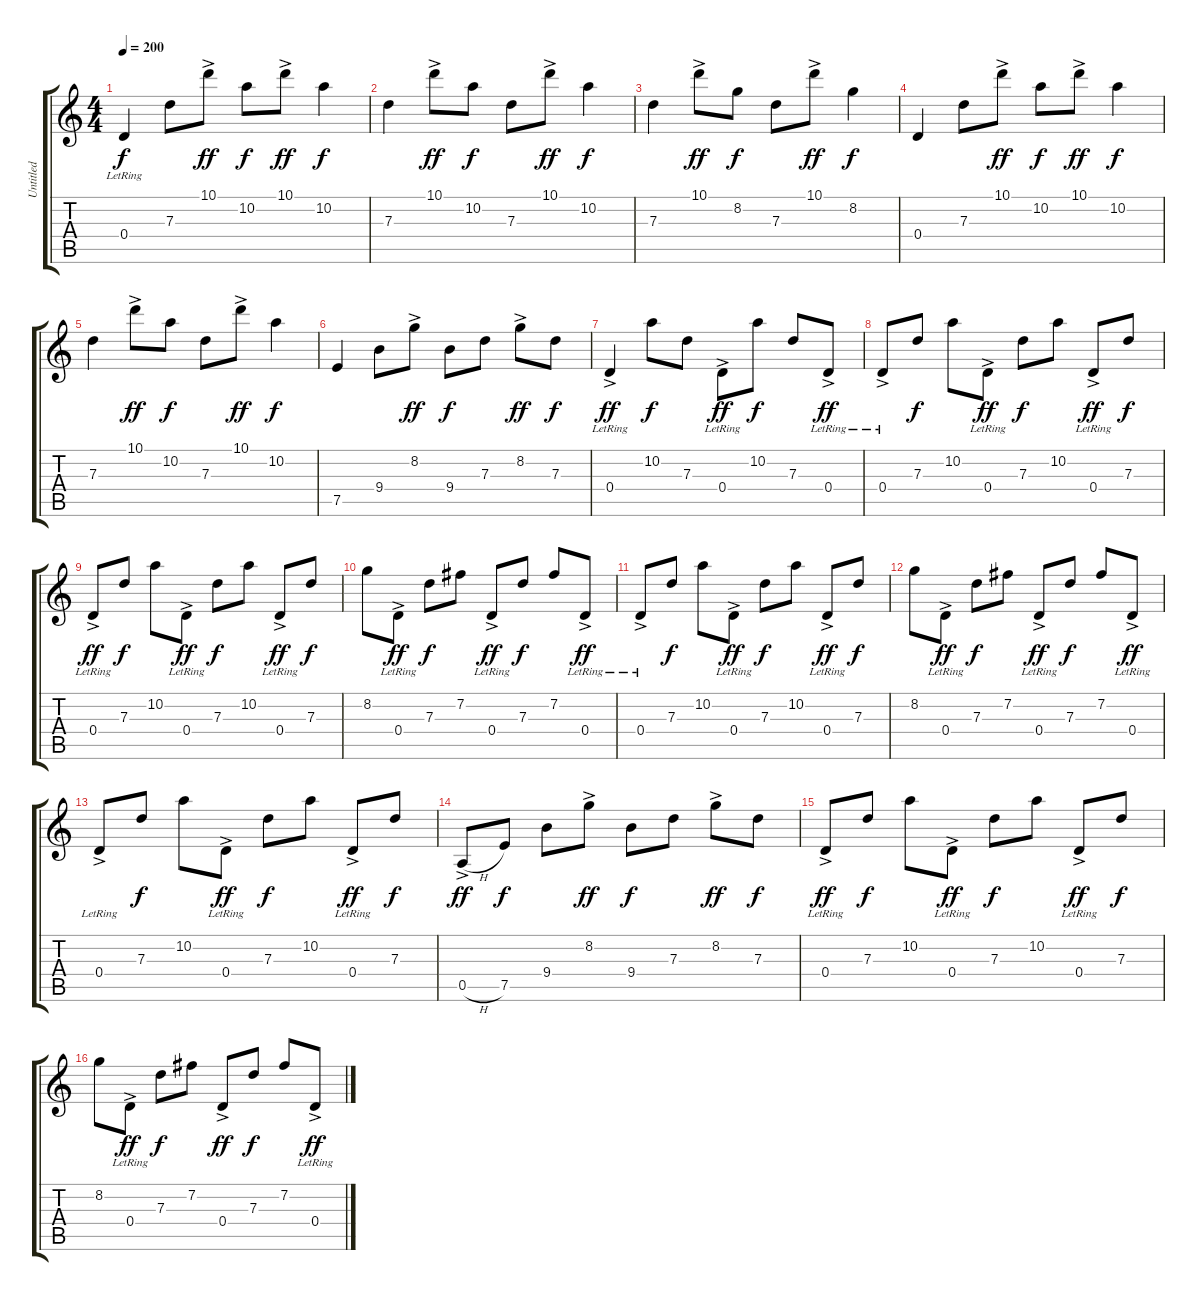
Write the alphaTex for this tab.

\track ("Untitled" "Untitled") {instrument banjo}
\staff {score tabs}
\tuning (E4 B3 G3 D3 A2 E2) {hide}
\displaytranspose 12
\ts (4 4)
\tempo 200
\clef g2
\ks c
0.4{lr}.4{dy f} 7.3.8 10.1{ac}.8{dy ff} 10.2.8{dy f} 10.1{ac}.8{dy ff} 10.2.4{dy f} |
7.3.4 10.1{ac}.8{dy ff} 10.2.8{dy f} 7.3.8 10.1{ac}.8{dy ff} 10.2.4{dy f} |
7.3.4 10.1{ac}.8{dy ff} 8.2.8{dy f} 7.3.8 10.1{ac}.8{dy ff} 8.2.4{dy f} |
0.4.4 7.3.8 10.1{ac}.8{dy ff} 10.2.8{dy f} 10.1{ac}.8{dy ff} 10.2.4{dy f} |
7.3.4 10.1{ac}.8{dy ff} 10.2.8{dy f} 7.3.8 10.1{ac}.8{dy ff} 10.2.4{dy f} |
7.5.4 9.4.8 8.2{ac}.8{dy ff} 9.4.8{dy f} 7.3.8 8.2{ac}.8{dy ff} 7.3.8{dy f} |
0.4{ac lr}.4{dy ff} 10.2.8{dy f} 7.3.8 0.4{ac lr}.8{dy ff} 10.2.8{dy f} 7.3.8 0.4{ac lr}.8{dy ff} |
0.4{ac lr}.8 7.3.8{dy f} 10.2.8 0.4{ac lr}.8{dy ff} 7.3.8{dy f} 10.2.8 0.4{ac lr}.8{dy ff} 7.3.8{dy f} |
0.4{ac lr}.8{dy ff} 7.3.8{dy f} 10.2.8 0.4{ac lr}.8{dy ff} 7.3.8{dy f} 10.2.8 0.4{ac lr}.8{dy ff} 7.3.8{dy f} |
8.2.8 0.4{ac lr}.8{dy ff} 7.3.8{dy f} 7.2.8 0.4{ac lr}.8{dy ff} 7.3.8{dy f} 7.2.8 0.4{ac lr}.8{dy ff} |
0.4{ac lr}.8 7.3.8{dy f} 10.2.8 0.4{ac lr}.8{dy ff} 7.3.8{dy f} 10.2.8 0.4{ac lr}.8{dy ff} 7.3.8{dy f} |
8.2.8 0.4{ac lr}.8{dy ff} 7.3.8{dy f} 7.2.8 0.4{ac lr}.8{dy ff} 7.3.8{dy f} 7.2.8 0.4{ac lr}.8{dy ff} |
0.4{ac lr}.8 7.3.8{dy f} 10.2.8 0.4{ac lr}.8{dy ff} 7.3.8{dy f} 10.2.8 0.4{ac lr}.8{dy ff} 7.3.8{dy f} |
0.5{h ac}.8{dy ff} 7.5.8{dy f} 9.4.8 8.2{ac}.8{dy ff} 9.4.8{dy f} 7.3.8 8.2{ac}.8{dy ff} 7.3.8{dy f} |
0.4{ac lr}.8{dy ff} 7.3.8{dy f} 10.2.8 0.4{ac lr}.8{dy ff} 7.3.8{dy f} 10.2.8 0.4{ac lr}.8{dy ff} 7.3.8{dy f} |
8.2.8 0.4{ac lr}.8{dy ff} 7.3.8{dy f} 7.2.8 0.4{ac}.8{dy ff} 7.3.8{dy f} 7.2.8 0.4{ac lr}.8{dy ff}
